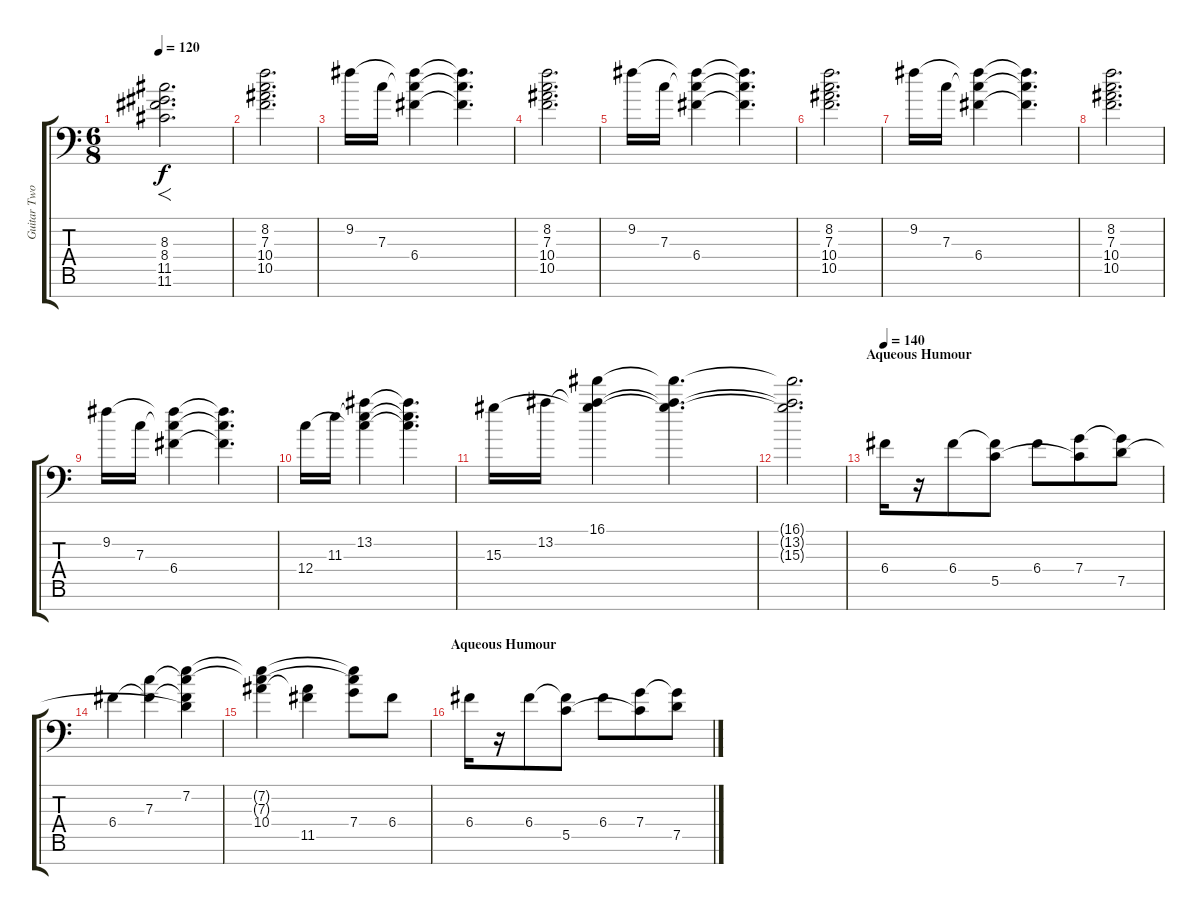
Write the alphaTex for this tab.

\track ("Guitar Two" "Guitar Two") {instrument overdrivenguitar}
\staff {score tabs}
\tuning (D4 A3 F3 C3 G2 D2 A1) {hide}
\ts (6 8)
\tempo 120
\clef f4
\ks c
(8.3{t} 8.4{t} 11.5{t} 11.6{t}).2{f d dy f} |
(8.2 7.3 10.4 10.5).2{d} |
9.2.16 7.3.16 (9.2{t} 7.3{t} 6.4).4 (9.2{t} 7.3{t} 6.4{t}).4{d} |
(8.2 7.3 10.4 10.5).2{d} |
9.2.16 7.3.16 (9.2{t} 7.3{t} 6.4).4 (9.2{t} 7.3{t} 6.4{t}).4{d} |
(8.2 7.3 10.4 10.5).2{d} |
9.2.16 7.3.16 (9.2{t} 7.3{t} 6.4).4 (9.2{t} 7.3{t} 6.4{t}).4{d} |
(8.2 7.3 10.4 10.5).2{d} |
9.2.16 7.3.16 (9.2{t} 7.3{t} 6.4).4 (9.2{t} 7.3{t} 6.4{t}).4{d} |
12.4.16 11.3.16 (13.2 11.3{t} 12.4{t}).4 (13.2{t} 11.3{t} 12.4{t}).4{d} |
15.3.16 13.2.16 (16.1 13.2{t} 15.3{t}).4 (16.1{t} 13.2{t} 15.3{t}).4{d} |
(16.1{t} 13.2{t} 15.3{t}).2{d} |
\section ("" "Aqueous Humour")
\tempo 140
6.4.16 r.16 6.4.8 (6.4{t} 5.5).8 6.4.8 (7.4 5.5{t}).8 (7.4{t} 7.5).8 |
6.4.4 (7.3 6.4{t}).4 (7.2 7.3{t} 6.4{t} 7.5{t}).4 |
(7.2{t} 7.3{t} 10.4).4 (10.4{t} 11.5).4 (7.2{t} 7.3{t} 7.4).8 6.4.8 |
\section ("" "Aqueous Humour")
6.4.16 r.16 6.4.8 (6.4{t} 5.5).8 6.4.8 (7.4 5.5{t}).8 (7.4{t} 7.5).8
